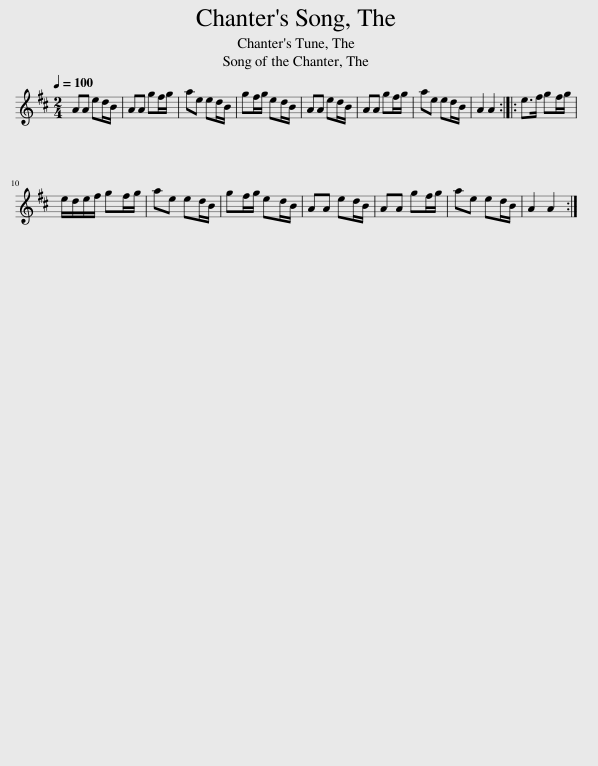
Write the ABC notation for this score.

X:1
L:1/8
Q:1/4=100
M:2/4
I:linebreak $
K:D
V:1 treble
V:1
 AA ed/B/ | AA gf/g/ | ae ed/B/ | gf/g/ ed/B/ | AA ed/B/ | %5
 AA gf/g/ | ae ed/B/ | A2 A2 :: e>f gf/g/ |$ e/d/e/f/ gf/g/ | %10
 ae ed/B/ | gf/g/ ed/B/ | AA ed/B/ | AA gf/g/ | ae ed/B/ | %15
 A2 A2 :| %16
